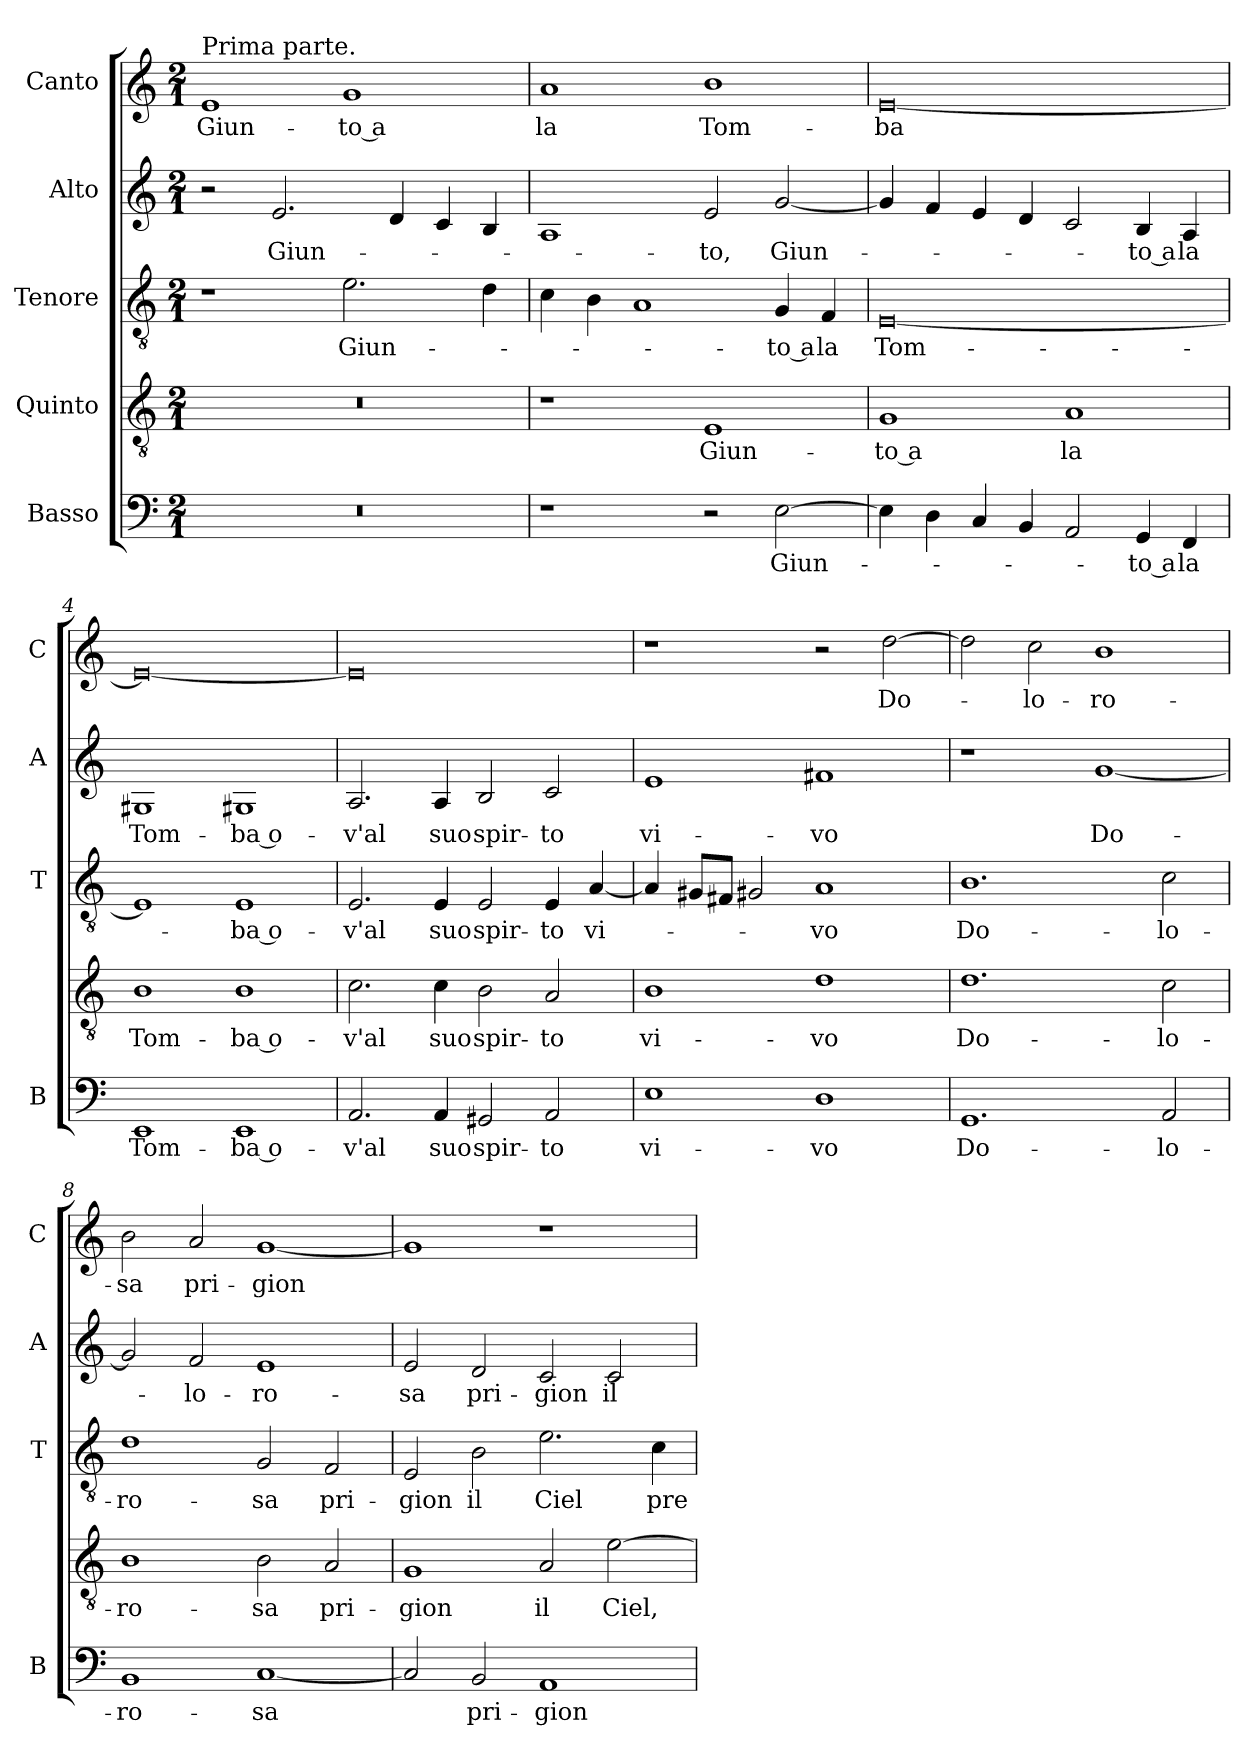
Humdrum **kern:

**kern	**text	**kern	**text	**kern	**text	**kern	**text	**kern	**text
*part5	*part5	*part4	*part4	*part3	*part3	*part2	*part2	*part1	*part1
*staff5	*staff5	*staff4	*staff4	*staff3	*staff3	*staff2	*staff2	*staff1	*staff1
*I"Basso	*	*I"Quinto	*	*I"Tenore	*	*I"Alto	*	*I"Canto	*
*I'B	*	*	*	*I'T	*	*I'A	*	*I'C	*
*clefF4	*	*clefGv2	*	*clefGv2	*	*clefG2	*	*clefG2	*
*k[]	*	*k[]	*	*k[]	*	*k[]	*	*k[]	*
*C:	*	*C:	*	*C:	*	*C:	*	*C:	*
*M2/1	*	*M2/1	*	*M2/1	*	*M2/1	*	*M2/1	*
=1	=1	=1	=1	=1	=1	=1	=1	=1	=1
!	!	!	!	!	!	!	!	!LO:TX:a:t=Prima parte.	!
0r	.	0r	.	1r	.	2r	.	1e	Giun-
.	.	.	.	.	.	2.e	Giun-	.	.
.	.	.	.	2.e	Giun-	.	.	1g	-to a
.	.	.	.	.	.	4d	.	.	.
.	.	.	.	.	.	4c	.	.	.
.	.	.	.	4d	.	4B	.	.	.
=2	=2	=2	=2	=2	=2	=2	=2	=2	=2
1r	.	1r	.	4c	.	1A	.	1a	la
.	.	.	.	4B	.	.	.	.	.
.	.	.	.	1A	.	.	.	.	.
2r	.	1E	Giun-	.	.	2e	-to,	1b	Tom-
[2E	Giun-	.	.	4G	-to a	[2g	Giun-	.	.
.	.	.	.	4F	la	.	.	.	.
=3	=3	=3	=3	=3	=3	=3	=3	=3	=3
4E]	.	1G	-to a	[0E	Tom-	4g]	.	[0e	-ba
4D	.	.	.	.	.	4f	.	.	.
4C	.	.	.	.	.	4e	.	.	.
4BB	.	.	.	.	.	4d	.	.	.
2AA	.	1A	la	.	.	2c	.	.	.
4GG	-to a	.	.	.	.	4B	-to a	.	.
4FF	la	.	.	.	.	4A	la	.	.
=4	=4	=4	=4	=4	=4	=4	=4	=4	=4
1EE	Tom-	1B	Tom-	1E]	.	1G#X	Tom-	0e_	.
1EE	-ba o-	1B	-ba o-	1E	-ba o-	1G#X	-ba o-	.	.
=5	=5	=5	=5	=5	=5	=5	=5	=5	=5
2.AA	-v'al	2.c	-v'al	2.E	-v'al	2.A	-v'al	0e]	.
4AA	suo	4c	suo	4E	suo	4A	suo	.	.
2GG#X	spir-	2B	spir-	2E	spir-	2B	spir-	.	.
2AA	-to	2A	-to	4E	-to	2c	-to	.	.
.	.	.	.	[4A	vi-	.	.	.	.
=6	=6	=6	=6	=6	=6	=6	=6	=6	=6
1E	vi-	1B	vi-	4A]	.	1e	vi-	1r	.
.	.	.	.	8G#XL	.	.	.	.	.
.	.	.	.	8F#XJ	.	.	.	.	.
.	.	.	.	2G#X	.	.	.	.	.
1D	-vo	1d	-vo	1A	-vo	1f#X	-vo	2r	.
.	.	.	.	.	.	.	.	[2dd	Do-
=7	=7	=7	=7	=7	=7	=7	=7	=7	=7
1.GG	Do-	1.d	Do-	1.B	Do-	1r	.	2dd]	.
.	.	.	.	.	.	.	.	2cc	-lo-
.	.	.	.	.	.	[1g	Do-	1b	-ro-
2AA	-lo-	2c	-lo-	2c	-lo-	.	.	.	.
=8	=8	=8	=8	=8	=8	=8	=8	=8	=8
1BB	-ro-	1B	-ro-	1d	-ro-	2g]	.	2b	-sa
.	.	.	.	.	.	2f	-lo-	2a	pri-
[1C	-sa	2B	-sa	2G	-sa	1e	-ro-	[1g	-gion
.	.	2A	pri-	2F	pri-	.	.	.	.
=9	=9	=9	=9	=9	=9	=9	=9	=9	=9
2C]	.	1G	-gion	2E	-gion	2e	-sa	1g]	.
2BB	pri-	.	.	2B	il	2d	pri-	.	.
1AA	-gion	2A	il	2.e	Ciel	2c	-gion	1r	.
.	.	[2e	Ciel,	.	.	2c	il	.	.
.	.	.	.	4c	pre-	.	.	.	.
=	=	=	=	=	=	=	=	=	=
*-	*-	*-	*-	*-	*-	*-	*-	*-	*-
